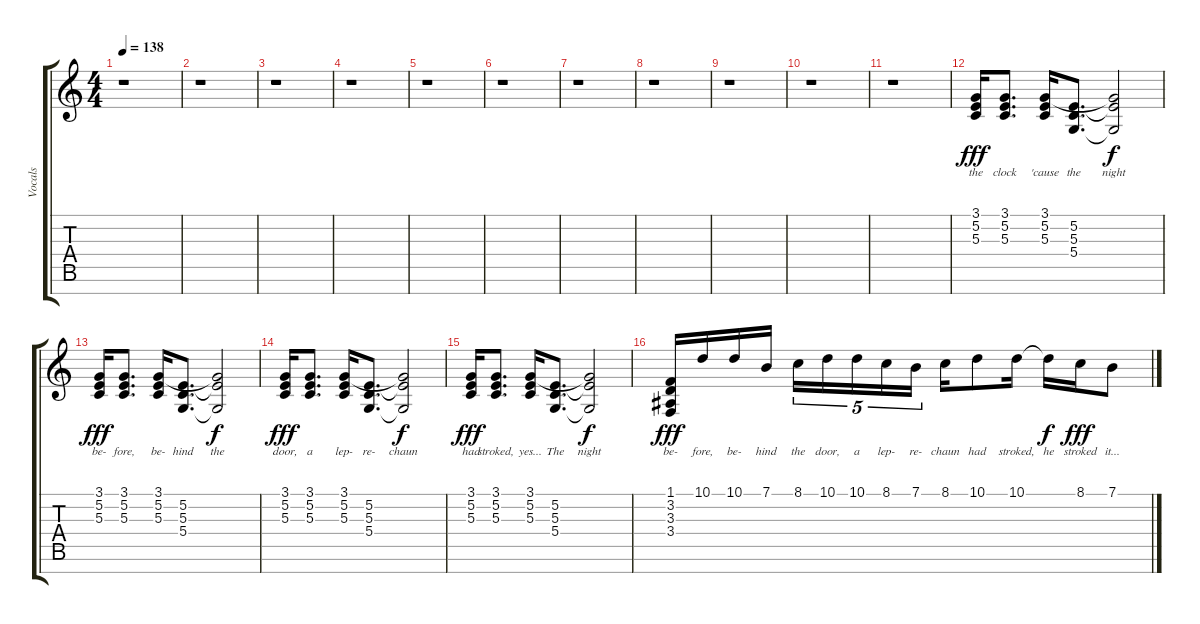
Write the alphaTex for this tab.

\track ("Vocals" "Vocals") {instrument lead6voice}
\staff {score tabs}
\tuning (E4 B3 G3 D3 A2 E2 B1) {hide}
\ts (4 4)
\tempo 138
\clef g2
\ks c
r.1{dy fff} |
r.1 |
r.1 |
r.1 |
r.1 |
r.1 |
r.1 |
r.1 |
r.1 |
r.1 |
r.1 |
(3.1 5.2 5.3).16{lyrics (0 "the") lyrics (1 "") lyrics (2 "") lyrics (3 "") lyrics (4 "")} (3.1 5.2 5.3).8{d lyrics (0 "clock") lyrics (1 "") lyrics (2 "") lyrics (3 "") lyrics (4 "")} (3.1 5.2 5.3).16{lyrics (0 "'cause") lyrics (1 "") lyrics (2 "") lyrics (3 "") lyrics (4 "")} (5.2 5.3 5.4).8{d lyrics (0 "the") lyrics (1 "") lyrics (2 "") lyrics (3 "") lyrics (4 "")} (3.1{t} 5.2{t} 5.4{t}).2{lyrics (0 "night") lyrics (1 "") lyrics (2 "") lyrics (3 "") lyrics (4 "") dy f} |
(3.1 5.2 5.3).16{lyrics (0 "be-") lyrics (1 "") lyrics (2 "") lyrics (3 "") lyrics (4 "") dy fff} (3.1 5.2 5.3).8{d lyrics (0 "fore,") lyrics (1 "") lyrics (2 "") lyrics (3 "") lyrics (4 "")} (3.1 5.2 5.3).16{lyrics (0 "be-") lyrics (1 "") lyrics (2 "") lyrics (3 "") lyrics (4 "")} (5.2 5.3 5.4).8{d lyrics (0 "hind") lyrics (1 "") lyrics (2 "") lyrics (3 "") lyrics (4 "")} (3.1{t} 5.2{t} 5.4{t}).2{lyrics (0 "the") lyrics (1 "") lyrics (2 "") lyrics (3 "") lyrics (4 "") dy f} |
(3.1 5.2 5.3).16{lyrics (0 "door,") lyrics (1 "") lyrics (2 "") lyrics (3 "") lyrics (4 "") dy fff} (3.1 5.2 5.3).8{d lyrics (0 "a") lyrics (1 "") lyrics (2 "") lyrics (3 "") lyrics (4 "")} (3.1 5.2 5.3).16{lyrics (0 "lep-") lyrics (1 "") lyrics (2 "") lyrics (3 "") lyrics (4 "")} (5.2 5.3 5.4).8{d lyrics (0 "re-") lyrics (1 "") lyrics (2 "") lyrics (3 "") lyrics (4 "")} (3.1{t} 5.2{t} 5.4{t}).2{lyrics (0 "chaun") lyrics (1 "") lyrics (2 "") lyrics (3 "") lyrics (4 "") dy f} |
(3.1 5.2 5.3).16{lyrics (0 "had") lyrics (1 "") lyrics (2 "") lyrics (3 "") lyrics (4 "") dy fff} (3.1 5.2 5.3).8{d lyrics (0 "stroked,") lyrics (1 "") lyrics (2 "") lyrics (3 "") lyrics (4 "")} (3.1 5.2 5.3).16{lyrics (0 "yes...") lyrics (1 "") lyrics (2 "") lyrics (3 "") lyrics (4 "")} (5.2 5.3 5.4).8{d lyrics (0 "The") lyrics (1 "") lyrics (2 "") lyrics (3 "") lyrics (4 "")} (3.1{t} 5.2{t} 5.4{t}).2{lyrics (0 "night") lyrics (1 "") lyrics (2 "") lyrics (3 "") lyrics (4 "") dy f} |
(1.1 3.2 3.3 3.4).16{lyrics (0 "be-") lyrics (1 "") lyrics (2 "") lyrics (3 "") lyrics (4 "") dy fff} 10.1.16{lyrics (0 "fore,") lyrics (1 "") lyrics (2 "") lyrics (3 "") lyrics (4 "")} 10.1.16{lyrics (0 "be-") lyrics (1 "") lyrics (2 "") lyrics (3 "") lyrics (4 "")} 7.1.16{lyrics (0 "hind") lyrics (1 "") lyrics (2 "") lyrics (3 "") lyrics (4 "")} 8.1.16{tu (5 4) lyrics (0 "the") lyrics (1 "") lyrics (2 "") lyrics (3 "") lyrics (4 "")} 10.1.16{tu (5 4) lyrics (0 "door,") lyrics (1 "") lyrics (2 "") lyrics (3 "") lyrics (4 "")} 10.1.16{tu (5 4) lyrics (0 "a") lyrics (1 "") lyrics (2 "") lyrics (3 "") lyrics (4 "")} 8.1.16{tu (5 4) lyrics (0 "lep-") lyrics (1 "") lyrics (2 "") lyrics (3 "") lyrics (4 "")} 7.1.16{tu (5 4) lyrics (0 "re-") lyrics (1 "") lyrics (2 "") lyrics (3 "") lyrics (4 "")} 8.1.16{lyrics (0 "chaun") lyrics (1 "") lyrics (2 "") lyrics (3 "") lyrics (4 "")} 10.1.8{lyrics (0 "had") lyrics (1 "") lyrics (2 "") lyrics (3 "") lyrics (4 "")} 10.1.16{lyrics (0 "stroked,") lyrics (1 "") lyrics (2 "") lyrics (3 "") lyrics (4 "")} 10.1{t}.16{lyrics (0 "he") lyrics (1 "") lyrics (2 "") lyrics (3 "") lyrics (4 "") dy f} 8.1.16{lyrics (0 "stroked") lyrics (1 "") lyrics (2 "") lyrics (3 "") lyrics (4 "") dy fff} 7.1.8{lyrics (0 "it...") lyrics (1 "") lyrics (2 "") lyrics (3 "") lyrics (4 "")}
